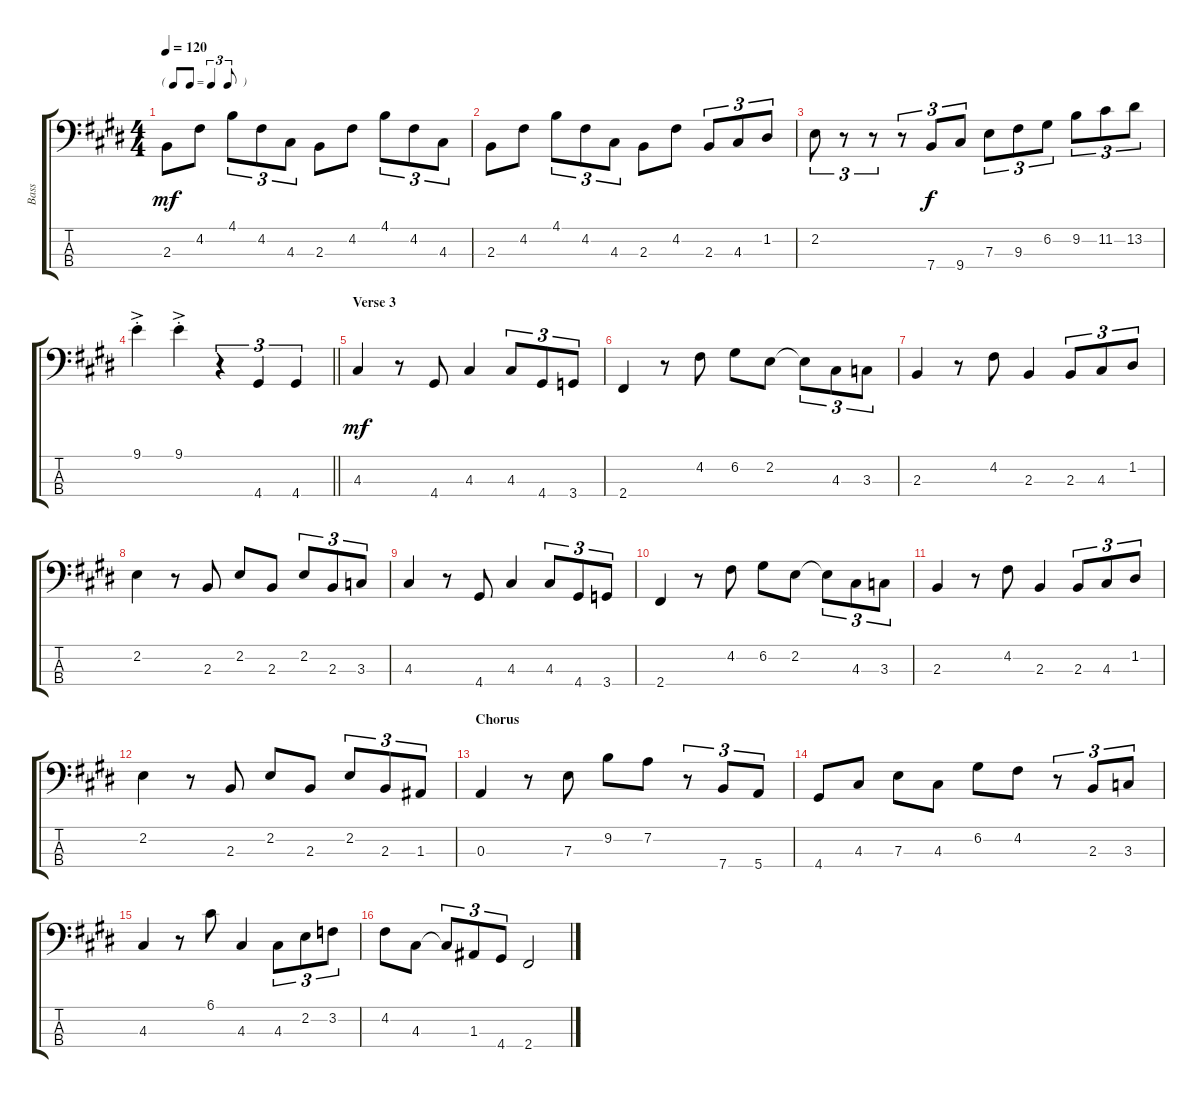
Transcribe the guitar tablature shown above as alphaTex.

\track ("Bass" "Bass") {instrument fretlessbass}
\staff {score tabs}
\tuning (G2 D2 A1 E1) {hide}
\ts (4 4)
\tf triplet8th
\tempo 120
\clef f4
\ks e
2.3.8{dy mf} 4.2.8 4.1.8{tu (3 2)} 4.2.8{tu (3 2)} 4.3.8{tu (3 2)} 2.3.8 4.2.8 4.1.8{tu (3 2)} 4.2.8{tu (3 2)} 4.3.8{tu (3 2)} |
2.3.8 4.2.8 4.1.8{tu (3 2)} 4.2.8{tu (3 2)} 4.3.8{tu (3 2)} 2.3.8 4.2.8 2.3.8{tu (3 2)} 4.3.8{tu (3 2)} 1.2.8{tu (3 2)} |
2.2.8{tu (3 2)} r.8{tu (3 2)} r.8{tu (3 2)} r.8{tu (3 2)} 7.4.8{tu (3 2) dy f} 9.4.8{tu (3 2)} 7.3.8{tu (3 2)} 9.3.8{tu (3 2)} 6.2.8{tu (3 2)} 9.2.8{tu (3 2)} 11.2.8{tu (3 2)} 13.2.8{tu (3 2)} |
\barLineRight lightlight
9.1{ac st}.4 9.1{ac st}.4 r.4{tu (3 2)} 4.4.4{tu (3 2)} 4.4.4{tu (3 2)} |
\section ("" "Verse 3")
4.3.4{dy mf} r.8 4.4.8 4.3.4 4.3.8{tu (3 2)} 4.4.8{tu (3 2)} 3.4.8{tu (3 2)} |
2.4.4 r.8 4.2.8 6.2.8 2.2.8 2.2{t}.8{tu (3 2)} 4.3.8{tu (3 2)} 3.3.8{tu (3 2)} |
2.3.4 r.8 4.2.8 2.3.4 2.3.8{tu (3 2)} 4.3.8{tu (3 2)} 1.2.8{tu (3 2)} |
2.2.4 r.8 2.3.8 2.2.8 2.3.8 2.2.8{tu (3 2)} 2.3.8{tu (3 2)} 3.3.8{tu (3 2)} |
4.3.4 r.8 4.4.8 4.3.4 4.3.8{tu (3 2)} 4.4.8{tu (3 2)} 3.4.8{tu (3 2)} |
2.4.4 r.8 4.2.8 6.2.8 2.2.8 2.2{t}.8{tu (3 2)} 4.3.8{tu (3 2)} 3.3.8{tu (3 2)} |
2.3.4 r.8 4.2.8 2.3.4 2.3.8{tu (3 2)} 4.3.8{tu (3 2)} 1.2.8{tu (3 2)} |
2.2.4 r.8 2.3.8 2.2.8 2.3.8 2.2.8{tu (3 2)} 2.3.8{tu (3 2)} 1.3.8{tu (3 2)} |
\section ("" "Chorus")
0.3.4 r.8 7.3.8 9.2.8 7.2.8 r.8{tu (3 2)} 7.4.8{tu (3 2)} 5.4.8{tu (3 2)} |
4.4.8 4.3.8 7.3.8 4.3.8 6.2.8 4.2.8 r.8{tu (3 2)} 2.3.8{tu (3 2)} 3.3.8{tu (3 2)} |
4.3.4 r.8 6.1.8 4.3.4 4.3.8{tu (3 2)} 2.2.8{tu (3 2)} 3.2.8{tu (3 2)} |
4.2.8 4.3.8 4.3{t}.8{tu (3 2)} 1.3.8{tu (3 2)} 4.4.8{tu (3 2)} 2.4.2
